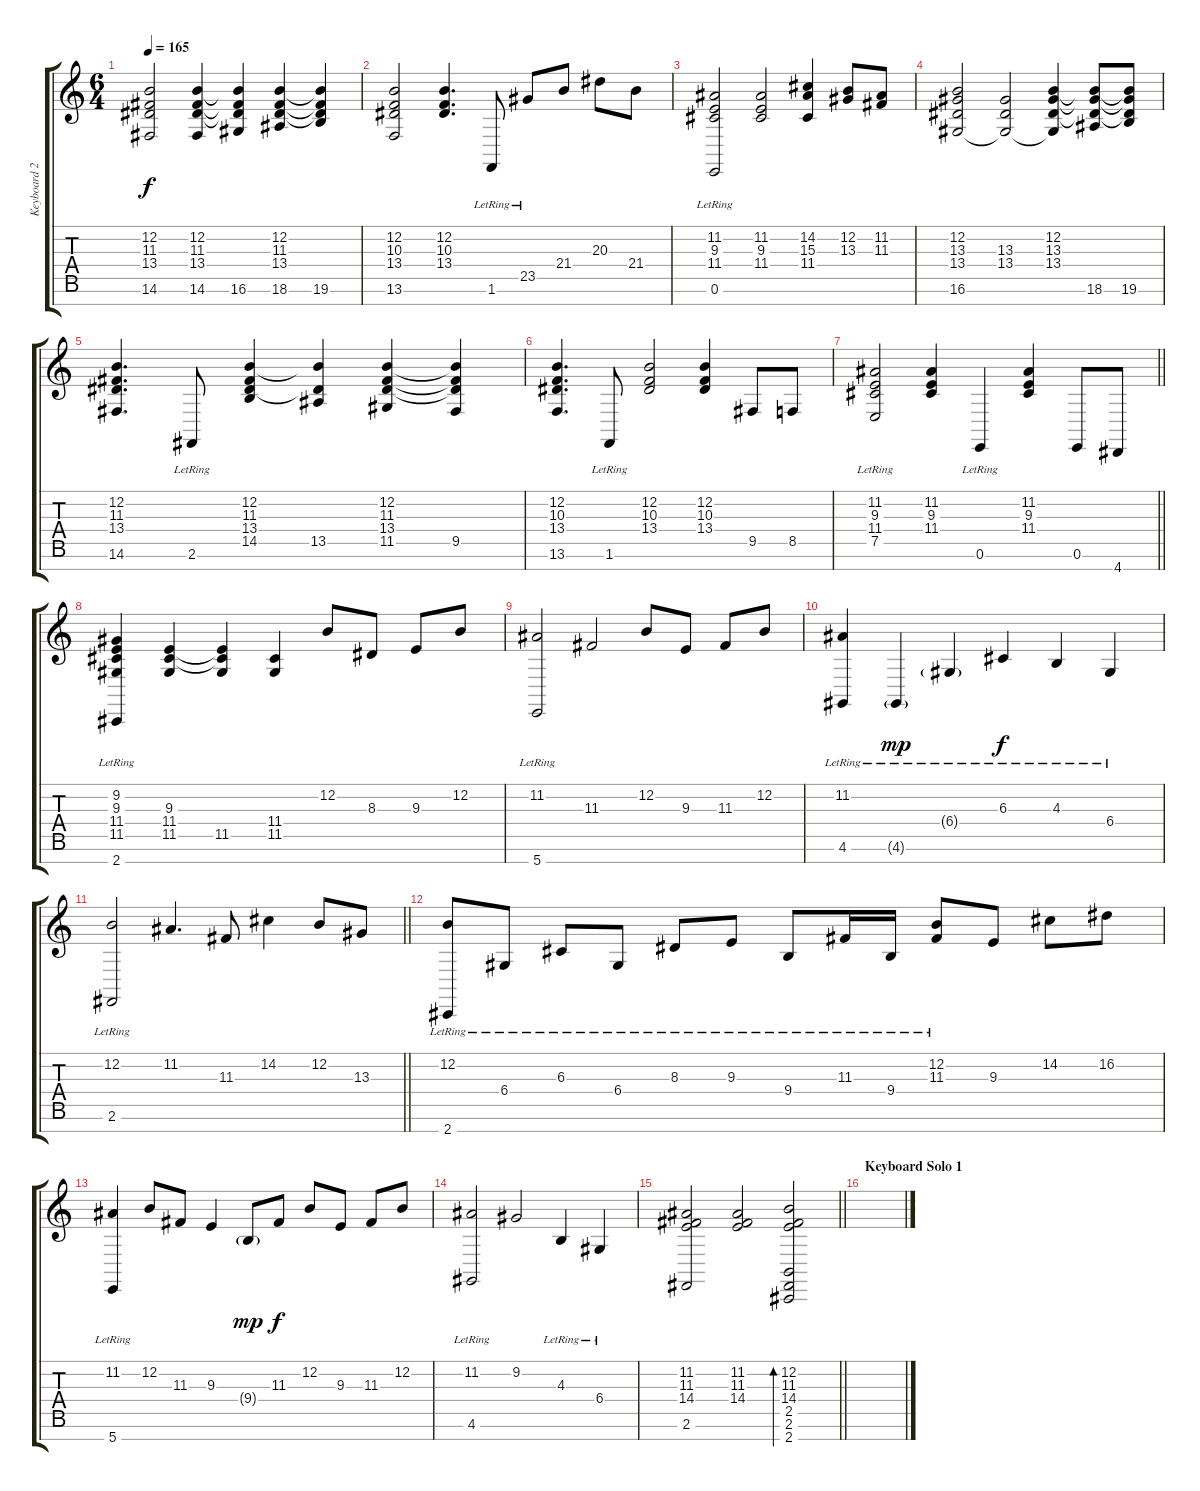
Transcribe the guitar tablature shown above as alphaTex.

\track ("Keyboard 2" "Keyboard 2") {instrument brightacousticpiano}
\staff {score tabs}
\tuning (E4 B3 G3 D3 A2 E2 B1) {hide}
\ts (6 4)
\tempo 165
\clef g2
\ks c
(12.2 11.3 13.4 14.6).2{dy f} (12.2 11.3 13.4 14.6).4 (12.2{t} 11.3{t} 13.4{t} 16.6).4 (12.2 11.3 13.4 18.6).4 (12.2{t} 11.3{t} 13.4{t} 19.6).4 |
(12.2 10.3 13.4 13.6).2 (12.2 10.3 13.4).4{d} 1.6{lr}.8 23.5{lr}.8 21.4.8 20.3.8 21.4.8 |
(11.2 9.3 11.4 0.6{lr}).2 (11.2 9.3 11.4).2 (14.2 15.3 11.4).4 (12.2 13.3).8 (11.2 11.3).8 |
(12.2 13.3 13.4 16.6).2 (13.3 13.4 16.6{t}).2 (12.2 13.3 13.4 16.6{t}).4 (12.2{t} 13.3{t} 13.4{t} 18.6).8 (12.2{t} 13.3{t} 13.4{t} 19.6).8 |
(12.2 11.3 13.4 14.6).4{d} 2.6{lr}.8 (12.2 11.3 13.4 14.5).4 (12.2{t} 13.4{t} 13.5).4 (12.2 11.3 13.4 11.5).4 (12.2{t} 11.3{t} 13.4{t} 9.5).4 |
(12.2 10.3 13.4 13.6).4{d} 1.6{lr}.8 (12.2 10.3 13.4).2 (12.2 10.3 13.4).4 9.5.8 8.5.8 |
\barLineRight lightlight
(11.2 9.3 11.4 7.5{lr}).2 (11.2 9.3 11.4).4 0.6{lr}.4 (11.2 9.3 11.4).4 0.6.8 4.7.8 |
(9.2 9.3 11.4 11.5 2.7{lr}).4 (9.3 11.4 11.5).4 (9.3{t} 11.4{t} 11.5).4 (11.4 11.5).4 12.2.8 8.3.8 9.3.8 12.2.8 |
(11.2 5.7{lr}).2 11.3.2 12.2.8 9.3.8 11.3.8 12.2.8 |
(11.2{lr} 4.6{lr}).4 4.6{g lr}.4{dy mp} 6.4{g lr}.4 6.3{lr}.4{dy f} 4.3{lr}.4 6.4{lr}.4 |
\barLineRight lightlight
(12.2 2.6{lr}).2 11.2.4{d} 11.3.8 14.2.4 12.2.8 13.3.8 |
(12.2{lr} 2.7{lr}).8 6.4{lr}.8 6.3{lr}.8 6.4{lr}.8 8.3{lr}.8 9.3{lr}.8 9.4{lr}.8 11.3{lr}.16 9.4{lr}.16 (12.2{lr} 11.3).8 9.3.8 14.2.8 16.2.8 |
(11.2 5.7{lr}).4 12.2.8 11.3.8 9.3.4 9.4{g}.8{dy mp} 11.3.8{dy f} 12.2.8 9.3.8 11.3.8 12.2.8 |
(11.2{lr} 4.6{lr}).2 9.2.2 4.3{lr}.4 6.4{lr}.4 |
\barLineRight lightlight
(11.2 11.3 14.4 2.6).2 (11.2 11.3 14.4).2 (12.2 11.3 14.4 2.5 2.6 2.7).2{bd 240} |
\section ("" "Keyboard Solo 1")
